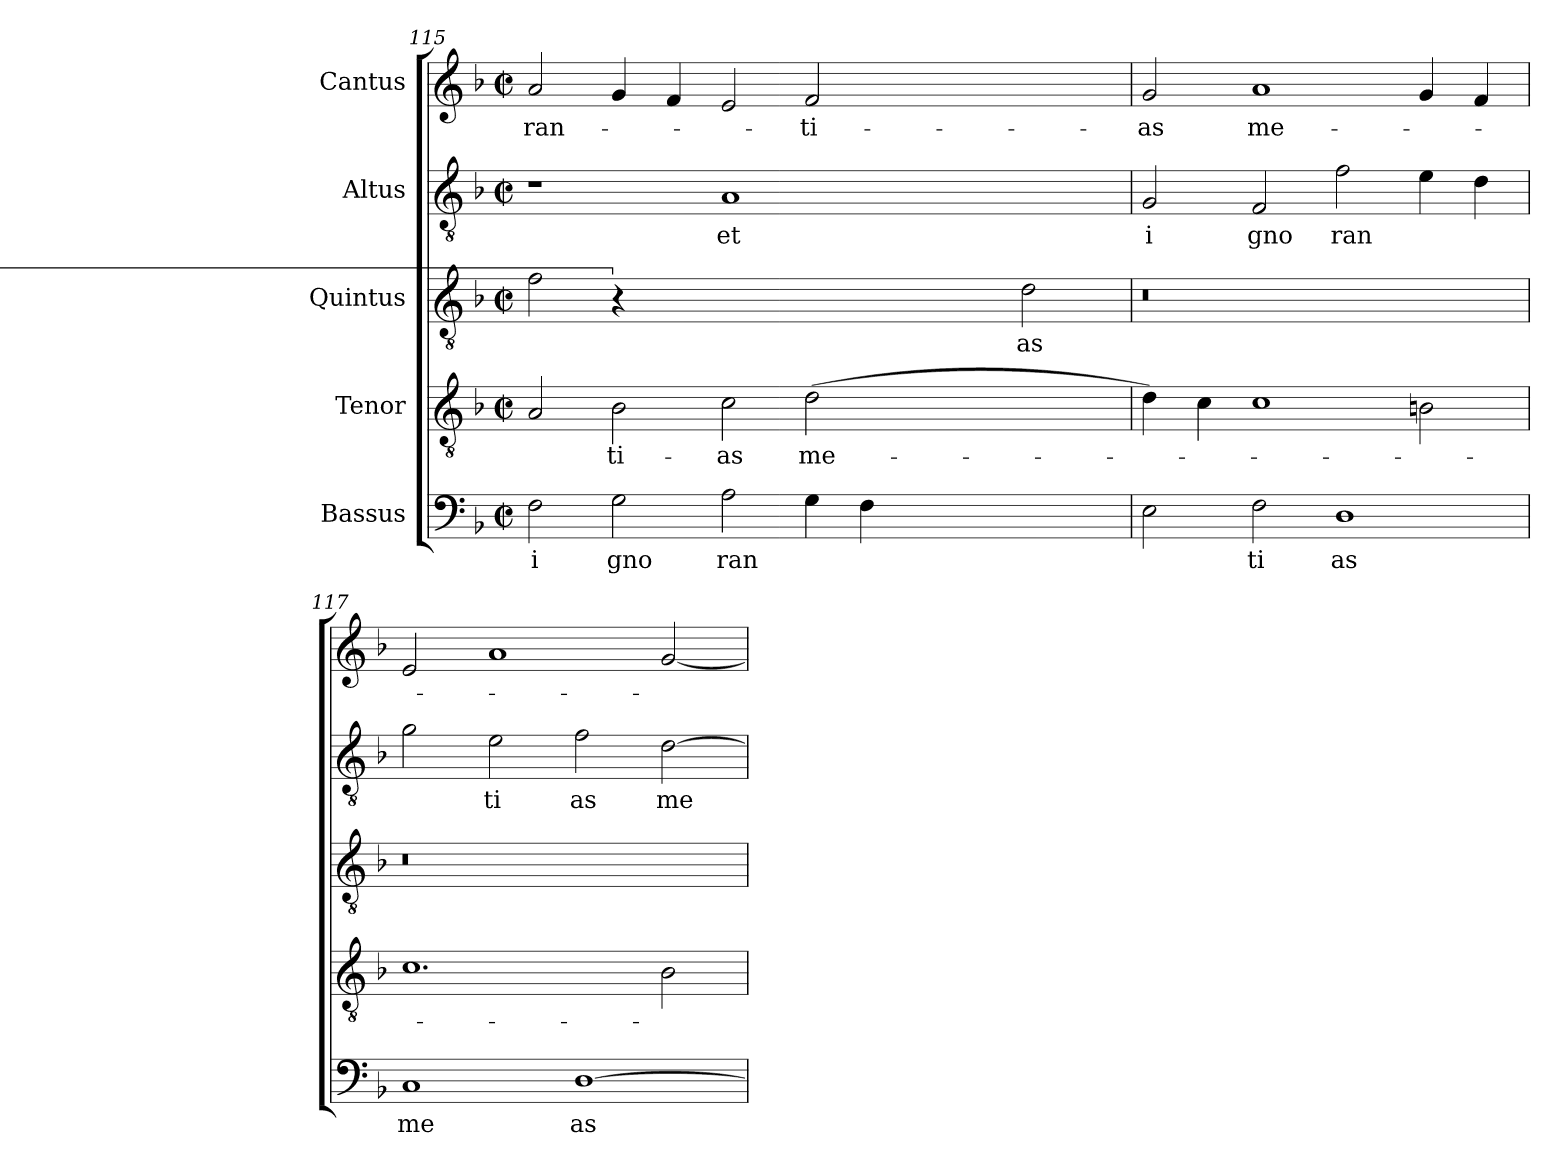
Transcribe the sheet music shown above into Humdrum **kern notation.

**kern	**text	**kern	**text	**kern	**text	**kern	**text	**kern	**text
*part5	*part5	*part4	*part4	*part3	*part3	*part2	*part2	*part1	*part1
*staff5	*staff5	*staff4	*staff4	*staff3	*staff3	*staff2	*staff2	*staff1	*staff1
*I"Bassus	*	*I"Tenor	*	*I"Quintus	*	*I"Altus	*	*I"Cantus	*
!!LO:LB:g=z
*clefF4	*	*clefGv2	*	*clefGv2	*	*clefGv2	*	*clefG2	*
*k[b-]	*	*k[b-]	*	*k[b-]	*	*k[b-]	*	*k[b-]	*
*F:	*	*F:	*	*F:	*	*F:	*	*F:	*
*M2/2	*	*M2/2	*	*M2/2	*	*M2/2	*	*M2/2	*
*met(c|)	*	*met(c|)	*	*met(c|)	*	*met(c|)	*	*met(c|)	*
=115	=115	=115	=115	=115	=115	=115	=115	=115	=115
!	!LO:LY:b:cj	!	!	!	!	!	!	!	!LO:LY:b
2F\	i	2A/	.	2f\	.	1r	.	2a/	-ran-
!	!LO:LY:b:cj	!	!LO:LY:b:cj	!LO:N:vis=1	!	!	!	!	!
2G\	gno	2B-\	ti-	4%9r	.	.	.	4g/	.
.	.	.	.	.	.	.	.	4f/	.
!	!LO:LY:b	!	!LO:LY:b:cj	!	!	!	!LO:LY:b:cj	!	!
2A\	ran	2c\	-as	.	.	1A	et	2e/	.
!	!	!	!LO:LY:b	!	!	!	!	!	!LO:LY:b:cj
4G\	.	(>2d\	me-	.	.	.	.	2f/	-ti-
4F\	.	.	.	.	.	.	.	.	.
1ryy	.	1ryy	.	.	.	1ryy	.	1ryy	.
!	!	!	!	!	!LO:LY:b:cj	!	!	!	!
.	.	.	.	2d\	as	.	.	.	.
4ryy	.	4ryy	.	.	.	4ryy	.	4ryy	.
=116	=116	=116	=116	=116	=116	=116	=116	=116	=116
!	!	!	!	!	!	!	!LO:LY:b:cj	!	!LO:LY:b:cj
2E\	.	4d\)	.	0r	.	2G/	i	2g/	-as
.	.	4c\	.	.	.	.	.	.	.
!	!LO:LY:b:cj	!	!	!	!	!	!LO:LY:b:cj	!	!LO:LY:b:cj
2F\	ti	1c	.	.	.	2F/	gno	1a	me-
!	!LO:LY:b:cj	!	!	!	!	!	!LO:LY:b	!	!
1D	as	.	.	.	.	2f\	ran	.	.
.	.	2B\	.	.	.	4e\	.	4g/	.
.	.	.	.	.	.	4d\	.	4f/	.
=117	=117	=117	=117	=117	=117	=117	=117	=117	=117
!	!LO:LY:b:cj	!	!	!	!	!	!	!	!
1C	me	1.c	.	0r	.	2g\	.	2e/	.
!	!	!	!	!	!	!	!LO:LY:b:cj	!	!
.	.	.	.	.	.	2e\	ti	1a	.
!	!LO:LY:b:cj	!	!	!	!	!	!LO:LY:b:cj	!	!
[>1D	as	.	.	.	.	2f\	as	.	.
!	!	!	!	!	!	!	!LO:LY:b	!	!
.	.	2B-\	.	.	.	[>2d\	me	[<2g/	.
=	=	=	=	=	=	=	=	=	=
*-	*-	*-	*-	*-	*-	*-	*-	*-	*-
